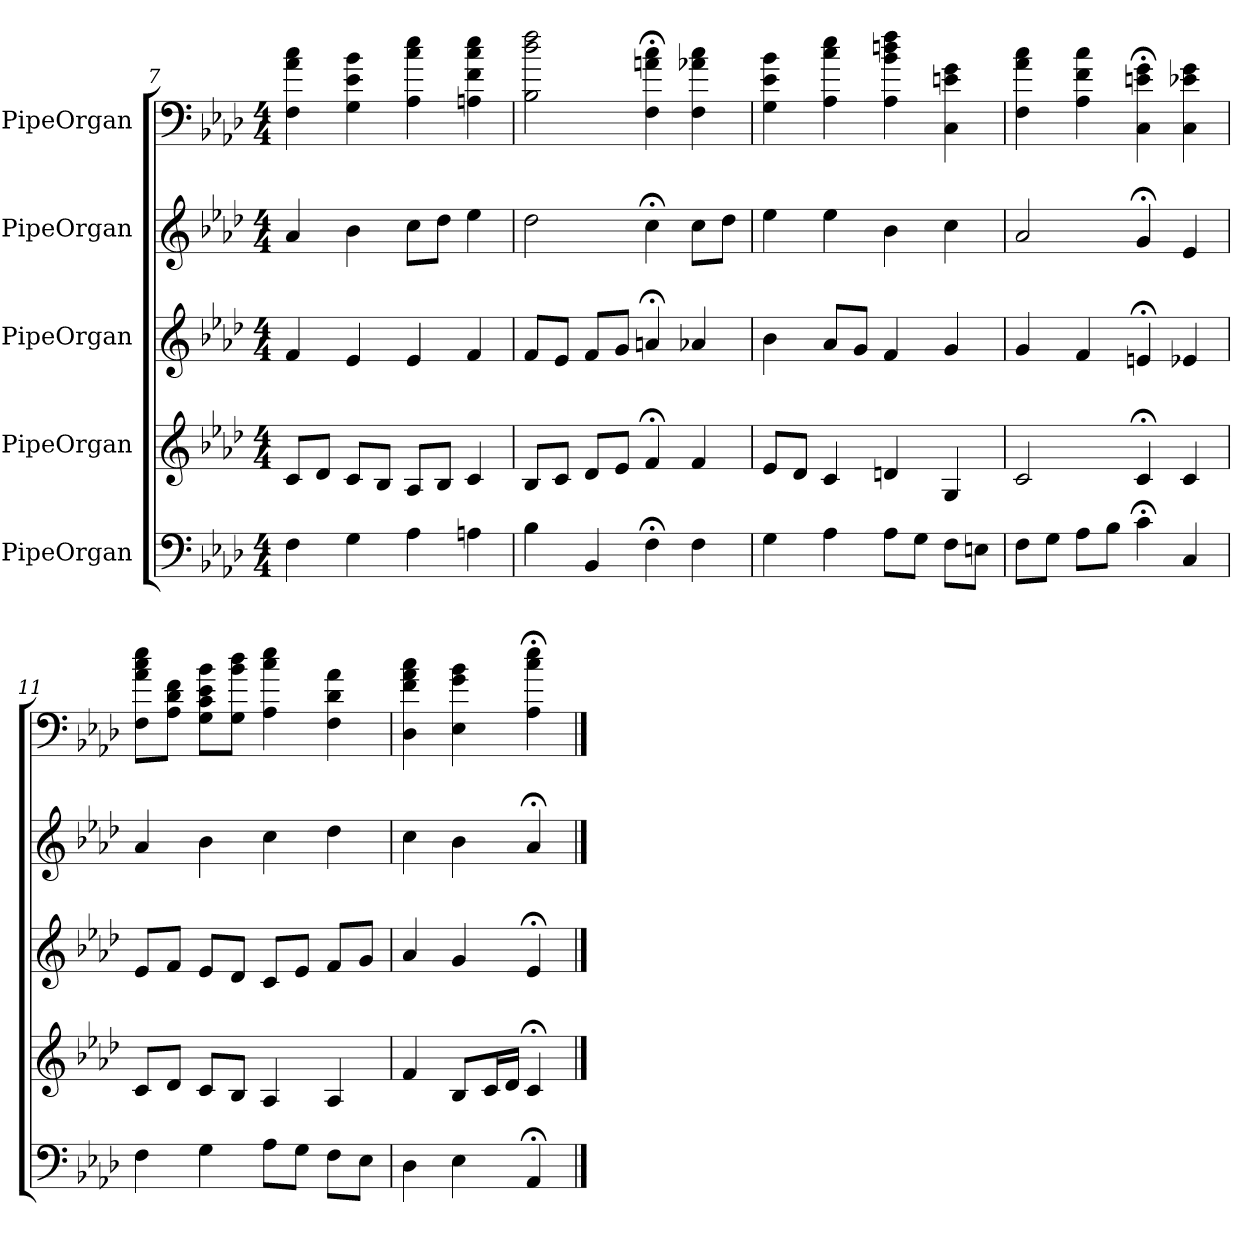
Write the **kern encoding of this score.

**kern	**kern	**kern	**kern	**kern
*part5	*part4	*part3	*part2	*part1
*staff5	*staff4	*staff3	*staff2	*staff1
*I"PipeOrgan	*I"PipeOrgan	*I"PipeOrgan	*I"PipeOrgan	*I"PipeOrgan
*k[b-e-a-d-]	*k[b-e-a-d-]	*k[b-e-a-d-]	*k[b-e-a-d-]	*k[b-e-a-d-]
*A-:	*A-:	*A-:	*A-:	*A-:
*M4/4	*M4/4	*M4/4	*M4/4	*M4/4
=7	=7	=7	=7	=7
4F	8cL	4f	4a-	4F 4a- 4cc
.	8d-J	.	.	.
4G	8cL	4e-	4b-	4G 4e- 4b-
.	8B-J	.	.	.
4A-	8A-L	4e-	8ccL	4A- 4cc 4ee-
.	8B-J	.	8dd-J	.
4An	4c	4f	4ee-	4An 4f 4cc 4ee-
=8	=8	=8	=8	=8
4B-	8B-L	8fL	2dd-	2B- 2dd- 2ff
.	8cJ	8e-J	.	.
4BB-	8d-L	8fL	.	.
.	8e-J	8gJ	.	.
4F;<	4f;<	4an;<	4cc;<	4F;< 4an;< 4cc;<
4F	4f	4a-X	8ccL	4F 4a-X 4cc
.	.	.	8dd-J	.
=9	=9	=9	=9	=9
4G	8e-L	4b-	4ee-	4G 4e- 4b-
.	8d-J	.	.	.
4A-	4c	8a-L	4ee-	4A- 4cc 4ee-
.	.	8gJ	.	.
8A-L	4dn	4f	4b-	4A- 4b- 4ddn 4ff
8GJ	.	.	.	.
8FL	4G	4g	4cc	4C 4en 4g
8EnJ	.	.	.	.
=10	=10	=10	=10	=10
8FL	2c	4g	2a-	4F 4a- 4cc
8GJ	.	.	.	.
8A-L	.	4f	.	4A- 4f 4cc
8B-J	.	.	.	.
4c;<	4c;<	4en;<	4g;<	4C;< 4en;< 4g;<
4C	4c	4e-X	4e-	4C 4e-X 4g
=11	=11	=11	=11	=11
4F	8cL	8e-L	4a-	8F 8a- 8cc 8ee-L
.	8d-J	8fJ	.	8A- 8d- 8fJ
4G	8cL	8e-L	4b-	8G 8c 8e- 8b-L
.	8B-J	8d-J	.	8G 8b- 8dd-J
8A-L	4A-	8cL	4cc	4A- 4cc 4ee-
8GJ	.	8e-J	.	.
8FL	4A-	8fL	4dd-	4F 4d- 4a-
8E-J	.	8gJ	.	.
=12	=12	=12	=12	=12
4D-	4f	4a-	4cc	4D- 4f 4a- 4cc
4E-	8B-L	4g	4b-	4E- 4g 4b-
.	16cL	.	.	.
.	16d-JJ	.	.	.
4AA-;<	4c;<	4e-;<	4a-;<	4A-;< 4cc;< 4ee-;<
==	==	==	==	==
*-	*-	*-	*-	*-
